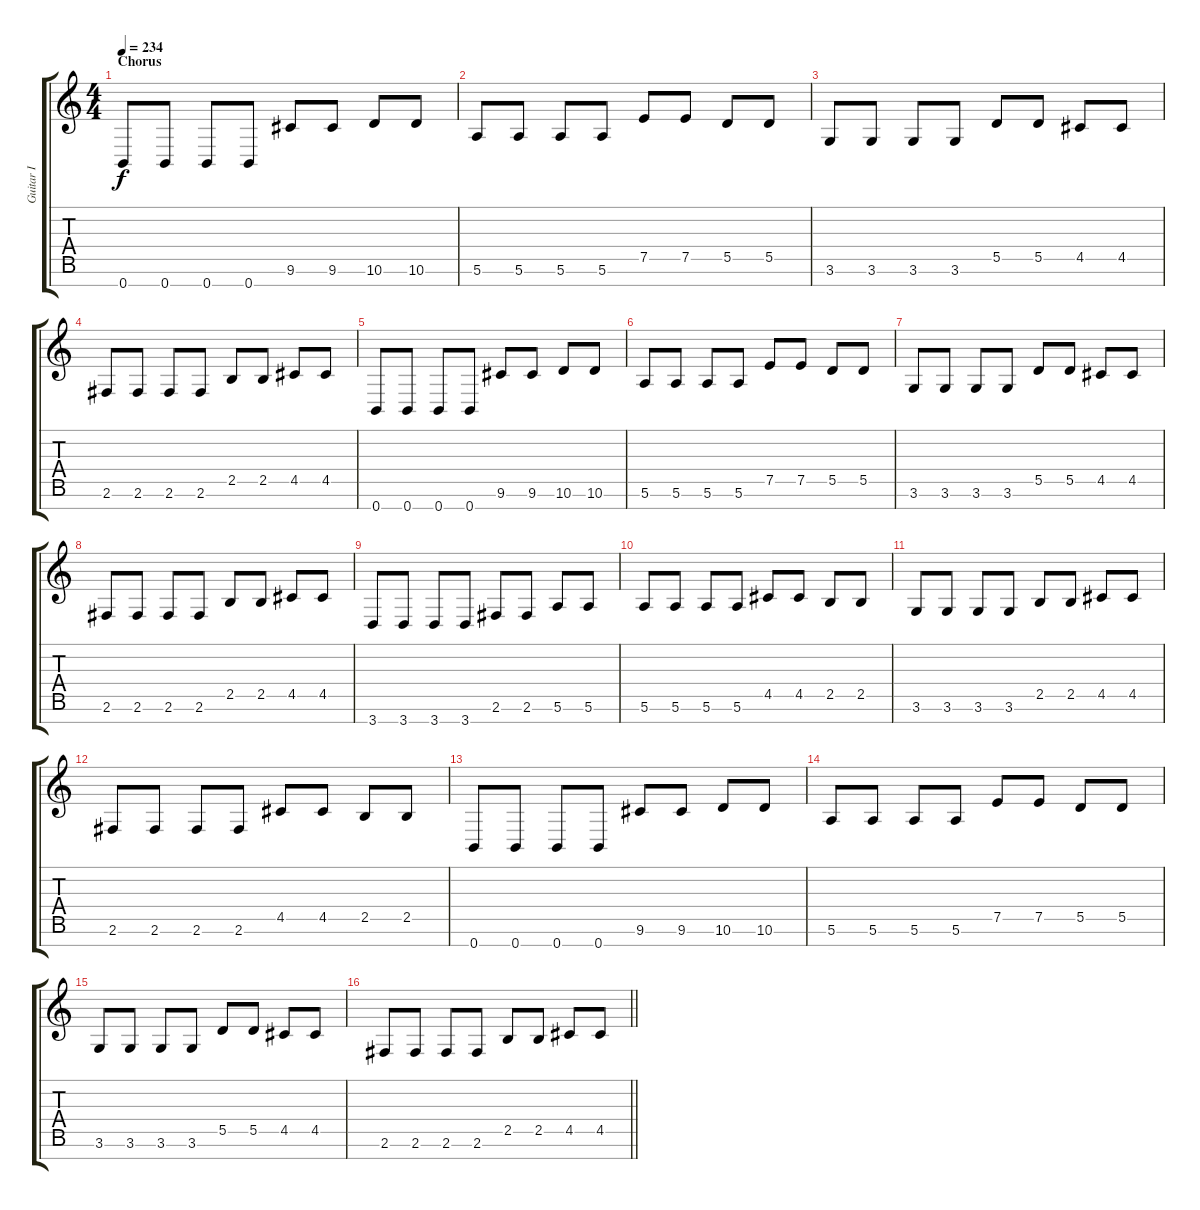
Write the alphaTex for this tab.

\track ("Guitar I" "Guitar I") {instrument distortionguitar}
\staff {score tabs}
\tuning (E4 B3 G3 D3 A2 E2 B1) {hide}
\ts (4 4)
\section ("" "Chorus")
\tempo 234
\clef g2
\ks c
0.7.8{dy f} 0.7.8 0.7.8 0.7.8 9.6.8 9.6.8 10.6.8 10.6.8 |
5.6.8 5.6.8 5.6.8 5.6.8 7.5.8 7.5.8 5.5.8 5.5.8 |
3.6.8 3.6.8 3.6.8 3.6.8 5.5.8 5.5.8 4.5.8 4.5.8 |
2.6.8 2.6.8 2.6.8 2.6.8 2.5.8 2.5.8 4.5.8 4.5.8 |
0.7.8 0.7.8 0.7.8 0.7.8 9.6.8 9.6.8 10.6.8 10.6.8 |
5.6.8 5.6.8 5.6.8 5.6.8 7.5.8 7.5.8 5.5.8 5.5.8 |
3.6.8 3.6.8 3.6.8 3.6.8 5.5.8 5.5.8 4.5.8 4.5.8 |
2.6.8 2.6.8 2.6.8 2.6.8 2.5.8 2.5.8 4.5.8 4.5.8 |
3.7.8 3.7.8 3.7.8 3.7.8 2.6.8 2.6.8 5.6.8 5.6.8 |
5.6.8 5.6.8 5.6.8 5.6.8 4.5.8 4.5.8 2.5.8 2.5.8 |
3.6.8 3.6.8 3.6.8 3.6.8 2.5.8 2.5.8 4.5.8 4.5.8 |
2.6.8 2.6.8 2.6.8 2.6.8 4.5.8 4.5.8 2.5.8 2.5.8 |
0.7.8 0.7.8 0.7.8 0.7.8 9.6.8 9.6.8 10.6.8 10.6.8 |
5.6.8 5.6.8 5.6.8 5.6.8 7.5.8 7.5.8 5.5.8 5.5.8 |
3.6.8 3.6.8 3.6.8 3.6.8 5.5.8 5.5.8 4.5.8 4.5.8 |
\barLineRight lightlight
2.6.8 2.6.8 2.6.8 2.6.8 2.5.8 2.5.8 4.5.8 4.5.8
